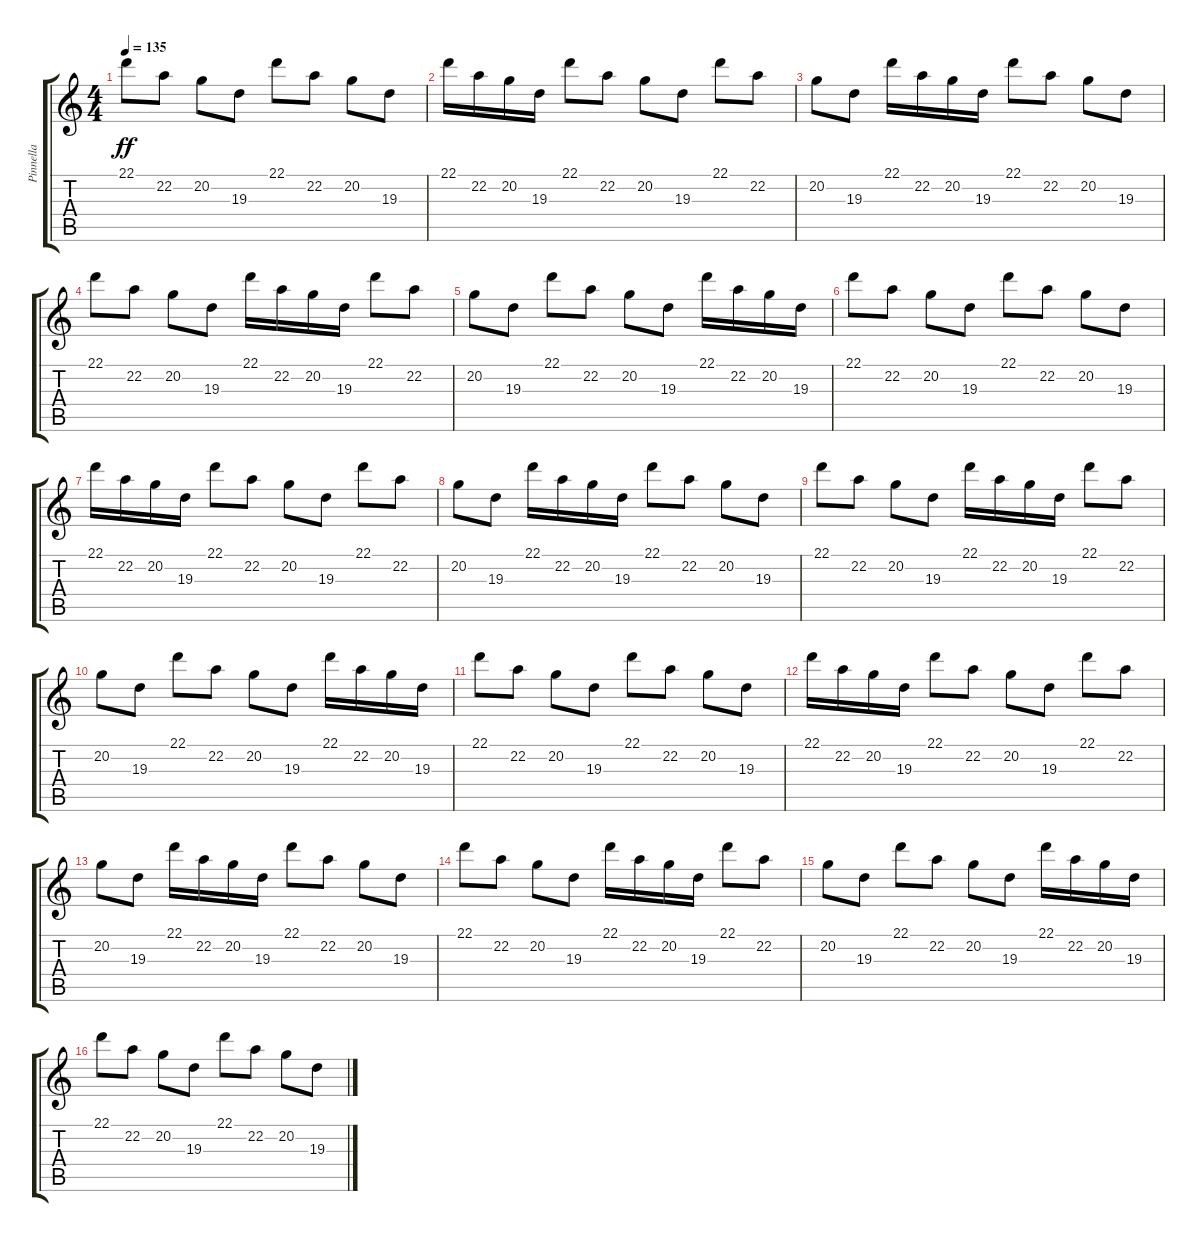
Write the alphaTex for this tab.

\track ("Pinnella" "Pinnella") {instrument pad4choir}
\staff {score tabs}
\tuning (E4 B3 G3 D3 A2 D2) {hide}
\ts (4 4)
\tempo 135
\clef g2
\ks c
22.1.8{dy ff instrument pad4choir} 22.2.8 20.2.8 19.3.8 22.1.8 22.2.8 20.2.8 19.3.8 |
22.1.16 22.2.16 20.2.16 19.3.16 22.1.8 22.2.8 20.2.8 19.3.8 22.1.8 22.2.8 |
20.2.8 19.3.8 22.1.16 22.2.16 20.2.16 19.3.16 22.1.8 22.2.8 20.2.8 19.3.8 |
22.1.8 22.2.8 20.2.8 19.3.8 22.1.16 22.2.16 20.2.16 19.3.16 22.1.8 22.2.8 |
20.2.8 19.3.8 22.1.8 22.2.8 20.2.8 19.3.8 22.1.16 22.2.16 20.2.16 19.3.16 |
22.1.8 22.2.8 20.2.8 19.3.8 22.1.8 22.2.8 20.2.8 19.3.8 |
22.1.16 22.2.16 20.2.16 19.3.16 22.1.8 22.2.8 20.2.8 19.3.8 22.1.8 22.2.8 |
20.2.8 19.3.8 22.1.16 22.2.16 20.2.16 19.3.16 22.1.8 22.2.8 20.2.8 19.3.8 |
22.1.8 22.2.8 20.2.8 19.3.8 22.1.16 22.2.16 20.2.16 19.3.16 22.1.8 22.2.8 |
20.2.8 19.3.8 22.1.8 22.2.8 20.2.8 19.3.8 22.1.16 22.2.16 20.2.16 19.3.16 |
22.1.8 22.2.8 20.2.8 19.3.8 22.1.8 22.2.8 20.2.8 19.3.8 |
22.1.16 22.2.16 20.2.16 19.3.16 22.1.8 22.2.8 20.2.8 19.3.8 22.1.8 22.2.8 |
20.2.8 19.3.8 22.1.16 22.2.16 20.2.16 19.3.16 22.1.8 22.2.8 20.2.8 19.3.8 |
22.1.8 22.2.8 20.2.8 19.3.8 22.1.16 22.2.16 20.2.16 19.3.16 22.1.8 22.2.8 |
20.2.8 19.3.8 22.1.8 22.2.8 20.2.8 19.3.8 22.1.16 22.2.16 20.2.16 19.3.16 |
22.1.8 22.2.8 20.2.8 19.3.8 22.1.8 22.2.8 20.2.8 19.3.8
